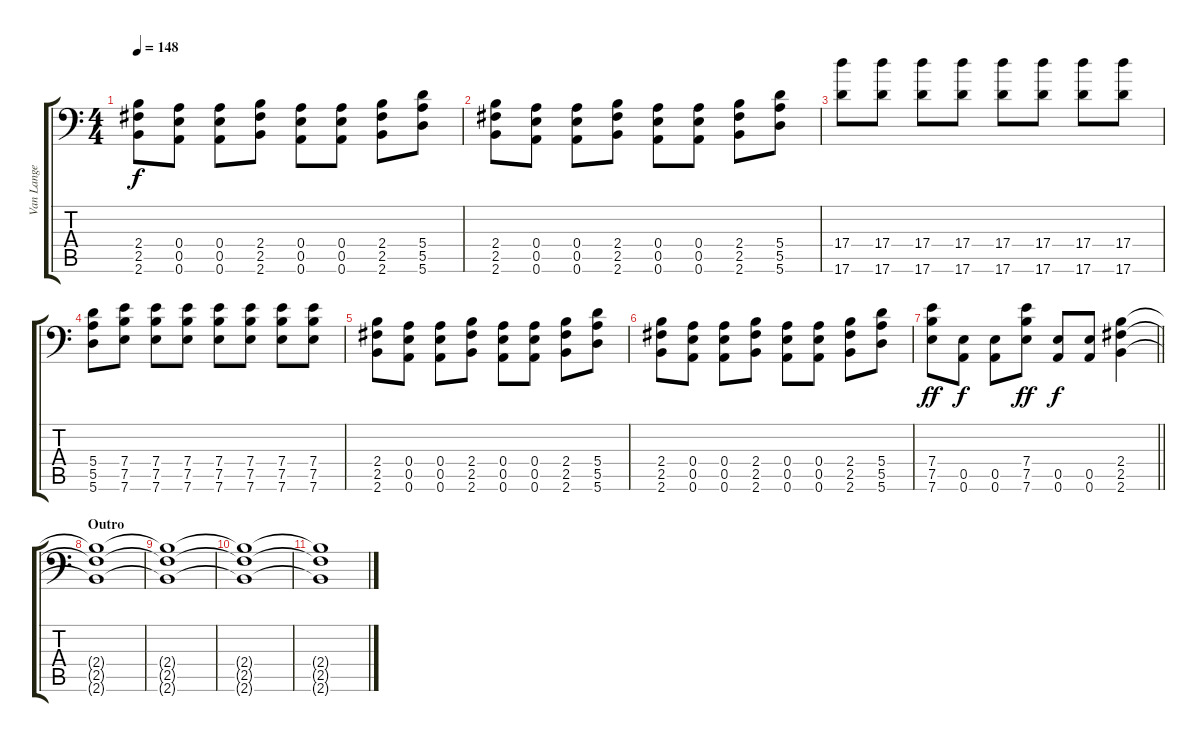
\track ("Van Lange" "Van Lange") {instrument distortionguitar}
\staff {score tabs}
\tuning (B3 Gb3 D3 A2 E2 A1) {hide}
\ts (4 4)
\tempo 148
\clef f4
\ks c
(2.4 2.5 2.6).8{dy f} (0.4 0.5 0.6).8 (0.4 0.5 0.6).8 (2.4 2.5 2.6).8 (0.4 0.5 0.6).8 (0.4 0.5 0.6).8 (2.4 2.5 2.6).8 (5.4 5.5 5.6).8 |
(2.4 2.5 2.6).8 (0.4 0.5 0.6).8 (0.4 0.5 0.6).8 (2.4 2.5 2.6).8 (0.4 0.5 0.6).8 (0.4 0.5 0.6).8 (2.4 2.5 2.6).8 (5.4 5.5 5.6).8 |
(17.4 17.6).8 (17.4 17.6).8 (17.4 17.6).8 (17.4 17.6).8 (17.4 17.6).8 (17.4 17.6).8 (17.4 17.6).8 (17.4 17.6).8 |
(5.4 5.5 5.6).8 (7.4 7.5 7.6).8 (7.4 7.5 7.6).8 (7.4 7.5 7.6).8 (7.4 7.5 7.6).8 (7.4 7.5 7.6).8 (7.4 7.5 7.6).8 (7.4 7.5 7.6).8 |
(2.4 2.5 2.6).8 (0.4 0.5 0.6).8 (0.4 0.5 0.6).8 (2.4 2.5 2.6).8 (0.4 0.5 0.6).8 (0.4 0.5 0.6).8 (2.4 2.5 2.6).8 (5.4 5.5 5.6).8 |
(2.4 2.5 2.6).8 (0.4 0.5 0.6).8 (0.4 0.5 0.6).8 (2.4 2.5 2.6).8 (0.4 0.5 0.6).8 (0.4 0.5 0.6).8 (2.4 2.5 2.6).8 (5.4 5.5 5.6).8 |
\barLineRight lightlight
(7.4 7.5 7.6).8{dy ff} (0.5 0.6).8{dy f} (0.5 0.6).8 (7.4 7.5 7.6).8{dy ff} (0.5 0.6).8{dy f} (0.5 0.6).8 (2.4 2.5 2.6).4 |
\section ("" "Outro")
(2.4{t} 2.5{t} 2.6{t}).1 |
(2.4{t} 2.5{t} 2.6{t}).1 |
(2.4{t} 2.5{t} 2.6{t}).1 |
(2.4{t} 2.5{t} 2.6{t}).1
